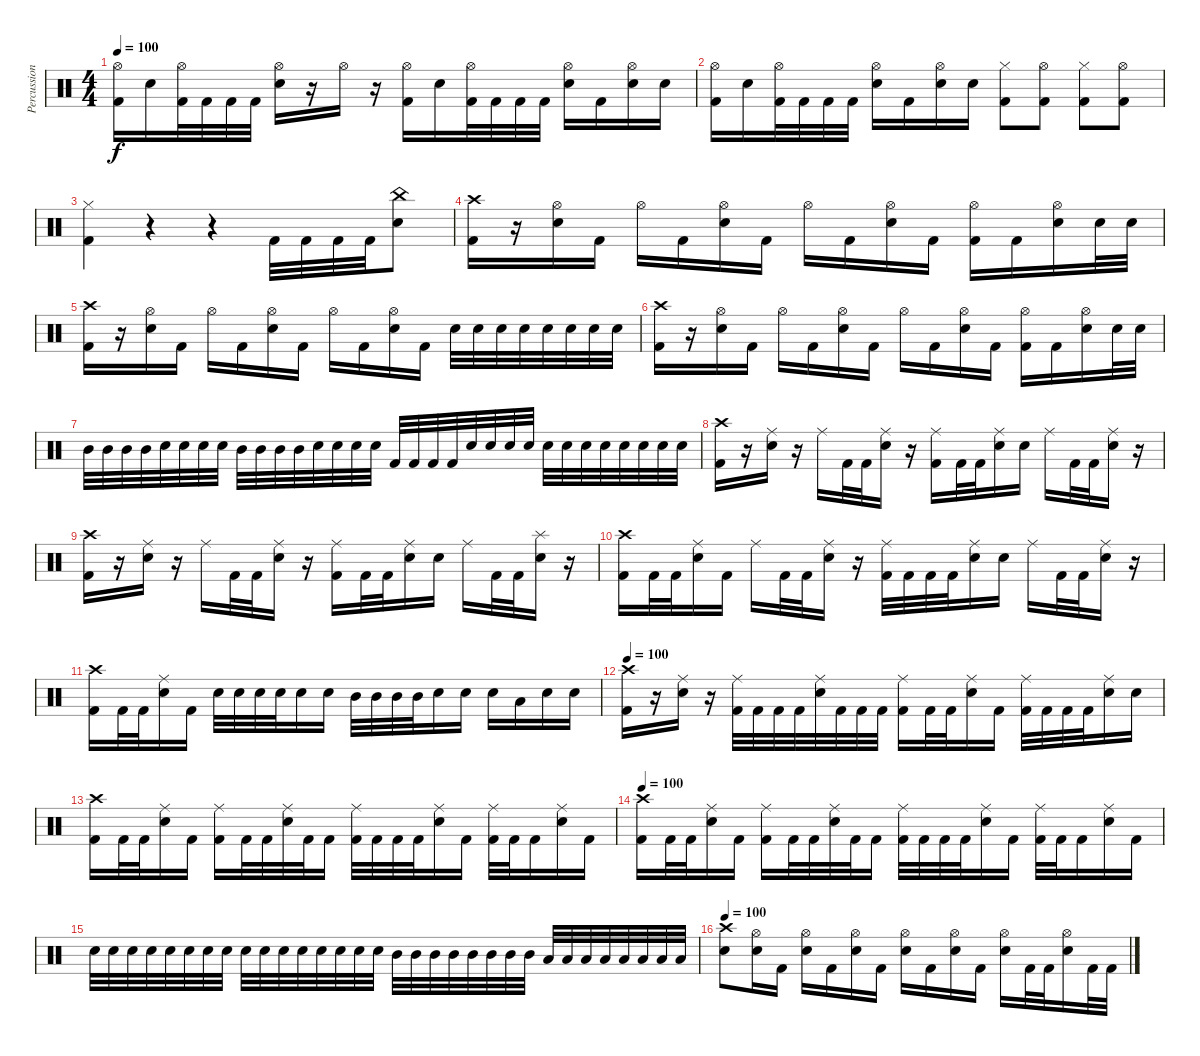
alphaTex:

\track ("Percussion" "Percussion") {instrument percussion}
\staff {score}
\articulation defaults
\ts (4 4)
\tempo 100
\clef neutral
\ks c
("Hi-Hat (open)" "Kick (hit) 2").16{dy f} "Electric Snare (hit)".16 ("Hi-Hat (open)" "Kick (hit) 2").32 "Kick (hit) 2".32 "Kick (hit) 2".32 "Kick (hit) 2".32 ("Hi-Hat (open)" "Electric Snare (hit)").16 r.16 "Hi-Hat (open)".16 r.16 ("Hi-Hat (open)" "Kick (hit) 2").16 "Electric Snare (hit)".16 ("Hi-Hat (open)" "Kick (hit) 2").32 "Kick (hit) 2".32 "Kick (hit) 2".32 "Kick (hit) 2".32 ("Hi-Hat (open)" "Electric Snare (hit)").16 "Kick (hit) 2".16 ("Hi-Hat (open)" "Electric Snare (hit)").16 "Electric Snare (hit)".16 |
("Hi-Hat (open)" "Kick (hit) 2").16 "Electric Snare (hit)".16 ("Hi-Hat (open)" "Kick (hit) 2").32 "Kick (hit) 2".32 "Kick (hit) 2".32 "Kick (hit) 2".32 ("Hi-Hat (open)" "Electric Snare (hit)").16 "Kick (hit) 2".16 ("Hi-Hat (open)" "Electric Snare (hit)").16 "Electric Snare (hit)".16 ("Hi-Hat (closed)" "Kick (hit) 2").8 ("Hi-Hat (open)" "Kick (hit) 2").8 ("Hi-Hat (closed)" "Kick (hit) 2").8 ("Hi-Hat (open)" "Kick (hit) 2").8 |
("Hi-Hat (closed)" "Kick (hit) 2").4 r.4 r.4 "Kick (hit) 2".32 "Kick (hit) 2".32 "Kick (hit) 2".32 "Kick (hit) 2".32 ("China (hit)" "Electric Snare (hit)").8 |
("Crash high (hit)" "Kick (hit) 2").16 r.16 ("Hi-Hat (open)" "Electric Snare (hit)").16 "Kick (hit) 2".16 "Hi-Hat (open)".16 "Kick (hit) 2".16 ("Hi-Hat (open)" "Electric Snare (hit)").16 "Kick (hit) 2".16 "Hi-Hat (open)".16 "Kick (hit) 2".16 ("Hi-Hat (open)" "Electric Snare (hit)").16 "Kick (hit) 2".16 ("Hi-Hat (open)" "Kick (hit) 2").16 "Kick (hit) 2".16 ("Hi-Hat (open)" "Electric Snare (hit)").16 "Electric Snare (hit)".32 "Electric Snare (hit)".32 |
("Crash high (hit)" "Kick (hit) 2").16 r.16 ("Hi-Hat (open)" "Electric Snare (hit)").16 "Kick (hit) 2".16 "Hi-Hat (open)".16 "Kick (hit) 2".16 ("Hi-Hat (open)" "Electric Snare (hit)").16 "Kick (hit) 2".16 "Hi-Hat (open)".16 "Kick (hit) 2".16 ("Hi-Hat (open)" "Electric Snare (hit)").16 "Kick (hit) 2".16 "Electric Snare (hit)".32 "Electric Snare (hit)".32 "Electric Snare (hit)".32 "Electric Snare (hit)".32 "Electric Snare (hit)".32 "Electric Snare (hit)".32 "Electric Snare (hit)".32 "Electric Snare (hit)".32 |
("Crash high (hit)" "Kick (hit) 2").16 r.16 ("Hi-Hat (open)" "Electric Snare (hit)").16 "Kick (hit) 2".16 "Hi-Hat (open)".16 "Kick (hit) 2".16 ("Hi-Hat (open)" "Electric Snare (hit)").16 "Kick (hit) 2".16 "Hi-Hat (open)".16 "Kick (hit) 2".16 ("Hi-Hat (open)" "Electric Snare (hit)").16 "Kick (hit) 2".16 ("Hi-Hat (open)" "Kick (hit) 2").16 "Kick (hit) 2".16 ("Hi-Hat (open)" "Electric Snare (hit)").16 "Electric Snare (hit)".32 "Electric Snare (hit)".32 |
"Mid Tom (hit)".32 "Mid Tom (hit)".32 "Mid Tom (hit)".32 "Mid Tom (hit)".32 "Electric Snare (hit)".32 "Electric Snare (hit)".32 "Electric Snare (hit)".32 "Electric Snare (hit)".32 "Mid Tom (hit)".32 "Mid Tom (hit)".32 "Mid Tom (hit)".32 "Mid Tom (hit)".32 "Electric Snare (hit)".32 "Electric Snare (hit)".32 "Electric Snare (hit)".32 "Electric Snare (hit)".32 "Kick (hit) 2".32 "Kick (hit) 2".32 "Kick (hit) 2".32 "Kick (hit) 2".32 "Electric Snare (hit)".32 "Electric Snare (hit)".32 "Electric Snare (hit)".32 "Electric Snare (hit)".32 "Electric Snare (hit)".32 "Electric Snare (hit)".32 "Electric Snare (hit)".32 "Electric Snare (hit)".32 "Electric Snare (hit)".32 "Electric Snare (hit)".32 "Electric Snare (hit)".32 "Electric Snare (hit)".32 |
("Crash high (hit)" "Kick (hit) 2").16 r.16 ("Ride (middle)" "Electric Snare (hit)").16 r.16 "Ride (middle)".16 "Kick (hit) 2".32 "Kick (hit) 2".32 ("Ride (middle)" "Electric Snare (hit)").16 r.16 ("Ride (middle)" "Kick (hit) 2").16 "Kick (hit) 2".32 "Kick (hit) 2".32 ("Ride (middle)" "Electric Snare (hit)").16 "Electric Snare (hit)".16 "Ride (middle)".16 "Kick (hit) 2".32 "Kick (hit) 2".32 ("Ride (middle)" "Electric Snare (hit)").16 r.16 |
("Crash high (hit)" "Kick (hit) 2").16 r.16 ("Ride (middle)" "Electric Snare (hit)").16 r.16 "Ride (middle)".16 "Kick (hit) 2".32 "Kick (hit) 2".32 ("Ride (middle)" "Electric Snare (hit)").16 r.16 ("Ride (middle)" "Kick (hit) 2").16 "Kick (hit) 2".32 "Kick (hit) 2".32 ("Ride (middle)" "Electric Snare (hit)").16 "Electric Snare (hit)".16 "Ride (middle)".16 "Kick (hit) 2".32 "Kick (hit) 2".32 ("Splash (hit)" "Electric Snare (hit)").16 r.16 |
("Crash high (hit)" "Kick (hit) 2").16 "Kick (hit) 2".32 "Kick (hit) 2".32 ("Ride (middle)" "Electric Snare (hit)").16 "Kick (hit) 2".16 "Ride (middle)".16 "Kick (hit) 2".32 "Kick (hit) 2".32 ("Ride (middle)" "Electric Snare (hit)").16 r.16 ("Ride (middle)" "Kick (hit) 2").32 "Kick (hit) 2".32 "Kick (hit) 2".32 "Kick (hit) 2".32 ("Ride (middle)" "Electric Snare (hit)").16 "Electric Snare (hit)".16 "Ride (middle)".16 "Kick (hit) 2".32 "Kick (hit) 2".32 ("Ride (middle)" "Electric Snare (hit)").16 r.16 |
("Crash high (hit)" "Kick (hit) 2").16 "Kick (hit) 2".32 "Kick (hit) 2".32 ("Ride (middle)" "Electric Snare (hit)").16 "Kick (hit) 2".16 "Electric Snare (hit)".32 "Electric Snare (hit)".32 "Electric Snare (hit)".32 "Electric Snare (hit)".32 "Electric Snare (hit)".16 "Electric Snare (hit)".16 "Mid Tom (hit)".32 "Mid Tom (hit)".32 "Mid Tom (hit)".32 "Mid Tom (hit)".32 "Electric Snare (hit)".16 "Electric Snare (hit)".16 "Electric Snare (hit)".16 "Low Tom (hit)".16 "Electric Snare (hit)".16 "Electric Snare (hit)".16 |
\tempo 100
("Crash high (hit)" "Kick (hit) 2").16 r.16 ("Ride (middle)" "Electric Snare (hit)").16 r.16 ("Ride (middle)" "Kick (hit) 2").32 "Kick (hit) 2".32 "Kick (hit) 2".32 "Kick (hit) 2".32 ("Ride (middle)" "Electric Snare (hit)").32 "Kick (hit) 2".32 "Kick (hit) 2".32 "Kick (hit) 2".32 ("Ride (middle)" "Kick (hit) 2").16 "Kick (hit) 2".32 "Kick (hit) 2".32 ("Ride (middle)" "Electric Snare (hit)").16 "Kick (hit) 2".16 ("Ride (middle)" "Kick (hit) 2").32 "Kick (hit) 2".32 "Kick (hit) 2".32 "Kick (hit) 2".32 ("Ride (middle)" "Electric Snare (hit)").16 "Electric Snare (hit)".16 |
("Crash high (hit)" "Kick (hit) 2").16 "Kick (hit) 2".32 "Kick (hit) 2".32 ("Ride (middle)" "Electric Snare (hit)").16 "Kick (hit) 2".16 ("Ride (middle)" "Kick (hit) 2").16 "Kick (hit) 2".32 "Kick (hit) 2".32 ("Ride (middle)" "Electric Snare (hit)").32 "Kick (hit) 2".32 "Kick (hit) 2".16 ("Ride (middle)" "Kick (hit) 2").32 "Kick (hit) 2".32 "Kick (hit) 2".32 "Kick (hit) 2".32 ("Ride (middle)" "Electric Snare (hit)").16 "Kick (hit) 2".16 ("Ride (middle)" "Kick (hit) 2").32 "Kick (hit) 2".32 "Kick (hit) 2".16 ("Ride (middle)" "Electric Snare (hit)").16 "Kick (hit) 2".16 |
\tempo 100
("Crash high (hit)" "Kick (hit) 2").16 "Kick (hit) 2".32 "Kick (hit) 2".32 ("Ride (middle)" "Electric Snare (hit)").16 "Kick (hit) 2".16 ("Ride (middle)" "Kick (hit) 2").16 "Kick (hit) 2".32 "Kick (hit) 2".32 ("Ride (middle)" "Electric Snare (hit)").32 "Kick (hit) 2".32 "Kick (hit) 2".16 ("Ride (middle)" "Kick (hit) 2").32 "Kick (hit) 2".32 "Kick (hit) 2".32 "Kick (hit) 2".32 ("Ride (middle)" "Electric Snare (hit)").16 "Kick (hit) 2".16 ("Ride (middle)" "Kick (hit) 2").32 "Kick (hit) 2".32 "Kick (hit) 2".16 ("Ride (middle)" "Electric Snare (hit)").16 "Kick (hit) 2".16 |
"Electric Snare (hit)".32 "Electric Snare (hit)".32 "Electric Snare (hit)".32 "Electric Snare (hit)".32 "Electric Snare (hit)".32 "Electric Snare (hit)".32 "Electric Snare (hit)".32 "Electric Snare (hit)".32 "Electric Snare (hit)".32 "Electric Snare (hit)".32 "Electric Snare (hit)".32 "Electric Snare (hit)".32 "Electric Snare (hit)".32 "Electric Snare (hit)".32 "Electric Snare (hit)".32 "Electric Snare (hit)".32 "Mid Tom (hit)".32 "Mid Tom (hit)".32 "Mid Tom (hit)".32 "Mid Tom (hit)".32 "Mid Tom (hit)".32 "Mid Tom (hit)".32 "Mid Tom (hit)".32 "Mid Tom (hit)".32 "Low Tom (hit)".32 "Low Tom (hit)".32 "Low Tom (hit)".32 "Low Tom (hit)".32 "Low Tom (hit)".32 "Low Tom (hit)".32 "Low Tom (hit)".32 "Low Tom (hit)".32 |
\tempo 100
("Crash high (hit)" "Electric Snare (hit)").8 ("Hi-Hat (open)" "Electric Snare (hit)").16 "Kick (hit) 2".16 ("Hi-Hat (open)" "Electric Snare (hit)").16 "Kick (hit) 2".16 ("Hi-Hat (open)" "Electric Snare (hit)").16 "Kick (hit) 2".16 ("Hi-Hat (open)" "Electric Snare (hit)").16 "Kick (hit) 2".16 ("Hi-Hat (open)" "Electric Snare (hit)").16 "Kick (hit) 2".16 ("Hi-Hat (open)" "Electric Snare (hit)").16 "Kick (hit) 2".32 "Kick (hit) 2".32 ("Hi-Hat (open)" "Electric Snare (hit)").16 "Kick (hit) 2".32 "Kick (hit) 2".32
